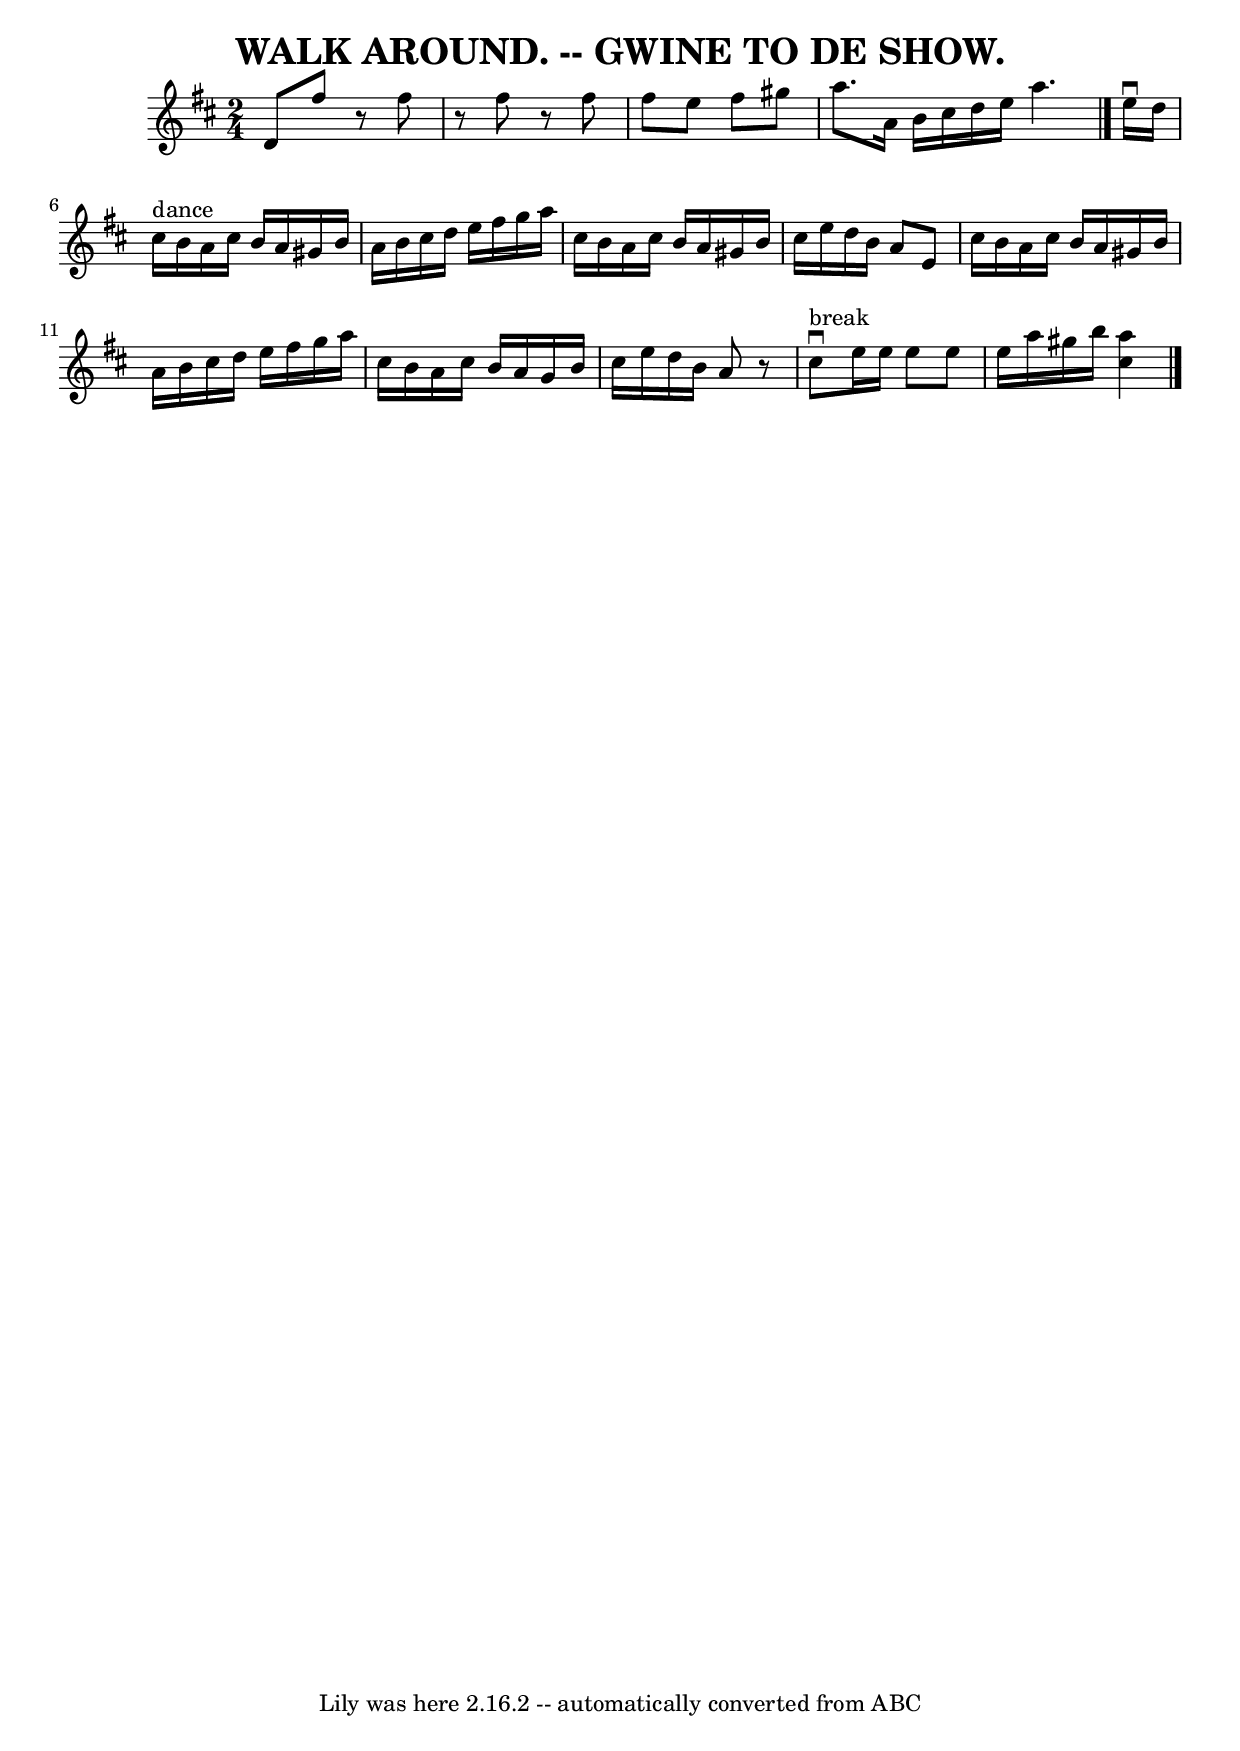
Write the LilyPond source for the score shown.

\version "2.16.2"
\include "Mammoth.ily"
\header {
  %% book = "Ryan's Mammoth Collection of Fiddle Tunes"
  crossRefNumber = "1"
  footnotes = ""
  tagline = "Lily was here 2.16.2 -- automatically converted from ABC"
  title = "WALK AROUND. -- GWINE TO DE SHOW."

}
voicedefault =  {


  \time 2/4 
  \key a \mixolydian d'8 fis''8    r8 fis''8    |
  r8 
  fis''8    r8 fis''8    |
  fis''8 e''8 fis''8 gis''8    
  |
  a''8. a'16 b'16 cis''16 d''16 e''16    \bar ":|"   
  a''4.    \bar "|." e''16^\downbow d''16    |
  cis''16 
  ^"dance" b'16 a'16 cis''16 b'16 a'16 gis'16 b'16    
  |
  a'16 b'16 cis''16 d''16 e''16 fis''16 g''16    
  a''16    |
  cis''16 b'16 a'16 cis''16 b'16 a'16    
  gis'16 b'16    |
  cis''16 e''16 d''16 b'16 a'8 e'8    
  |
  cis''16 b'16 a'16 cis''16 b'16 a'16 gis'16    
  b'16    |
  a'16 b'16 cis''16 d''16 e''16 fis''16    
  g''16 a''16    |
  cis''16 b'16 a'16 cis''16 b'16 a'16 
  g'16 b'16    |
  cis''16 e''16 d''16 b'16 a'8    r8    
  cis''8^"break"^\downbow e''16 e''16 e''8 e''8    |
  
  e''16 a''16 gis''16 b''16  << a''4 cis''4   >>   \bar "|."   

}

\score{
  <<

    \context Staff="default"
    {
      \voicedefault 
      
    }

  >>
  \layout {
    
  }
  \midi {
  }

}
